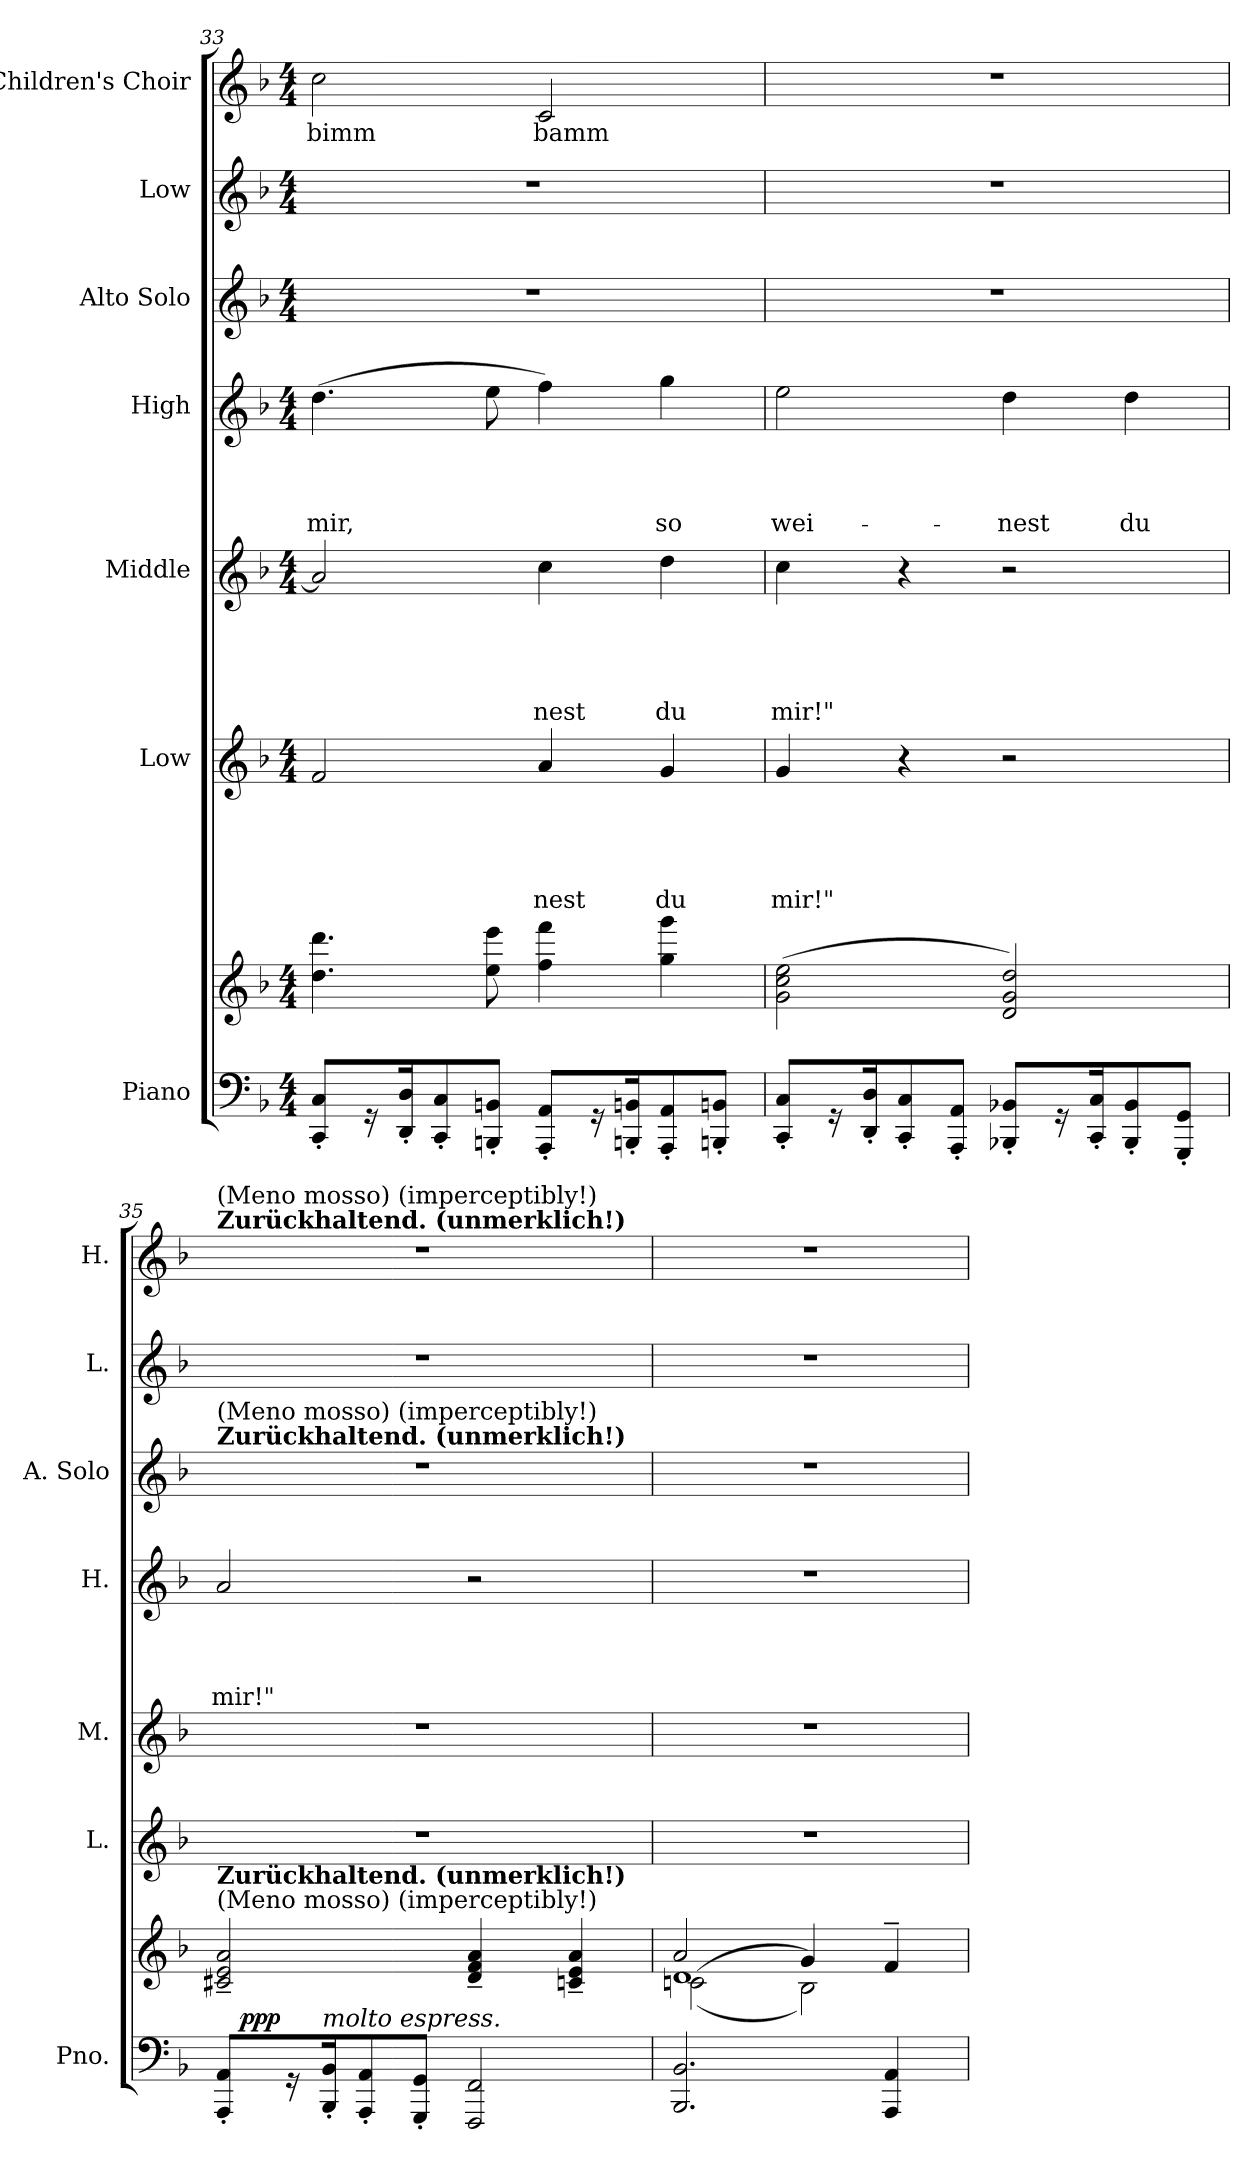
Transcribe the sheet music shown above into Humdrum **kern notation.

**kern	**kern	**dynam	**kern	**text	**text	**text	**text	**text	**kern	**text	**text	**text	**text	**text	**kern	**text	**text	**text	**text	**kern	**kern	**kern	**text
*part7	*part7	*part7	*part6	*part6	*part6	*part6	*part6	*part6	*part5	*part5	*part5	*part5	*part5	*part5	*part4	*part4	*part4	*part4	*part4	*part3	*part2	*part1	*part1
*staff8	*staff7	*staff7/8	*staff6	*staff6	*staff6	*staff6	*staff6	*staff6	*staff5	*staff5	*staff5	*staff5	*staff5	*staff5	*staff4	*staff4	*staff4	*staff4	*staff4	*staff3	*staff2	*staff1	*staff1
*I"Piano	*	*	*I"Low	*	*	*	*	*	*I"Middle	*	*	*	*	*	*I"High	*	*	*	*	*I"Alto Solo	*I"Low	*I"Children's Choir	*
*I'Pno.	*	*	*I'L.	*	*	*	*	*	*I'M.	*	*	*	*	*	*I'H.	*	*	*	*	*I'A.  Solo	*I'L.	*I'H.	*
*clefF4	*clefG2	*	*clefG2	*	*	*	*	*	*clefG2	*	*	*	*	*	*clefG2	*	*	*	*	*clefG2	*clefG2	*clefG2	*
*k[b-]	*k[b-]	*	*k[b-]	*	*	*	*	*	*k[b-]	*	*	*	*	*	*k[b-]	*	*	*	*	*k[b-]	*k[b-]	*k[b-]	*
*F:	*F:	*	*F:	*	*	*	*	*	*F:	*	*	*	*	*	*F:	*	*	*	*	*F:	*F:	*F:	*
*M4/4	*M4/4	*	*M4/4	*	*	*	*	*	*M4/4	*	*	*	*	*	*M4/4	*	*	*	*	*M4/4	*M4/4	*M4/4	*
=33	=33	=33	=33	=33	=33	=33	=33	=33	=33	=33	=33	=33	=33	=33	=33	=33	=33	=33	=33	=33	=33	=33	=33
8CC/'< 8C/'<L	4.dd\ 4.ddd\	.	2f/	.	.	.	.	.	2a/]	.	.	.	.	.	(4.dd\	.	.	.	mir,	1r	1r	2cc\	bimm
16r	.	.	.	.	.	.	.	.	.	.	.	.	.	.	.	.	.	.	.	.	.	.	.
16DD/'< 16D/'<k	.	.	.	.	.	.	.	.	.	.	.	.	.	.	.	.	.	.	.	.	.	.	.
8CC/'< 8C/'<	.	.	.	.	.	.	.	.	.	.	.	.	.	.	.	.	.	.	.	.	.	.	.
8BBBn/'< 8BBn/'<J	8ee\ 8eee\	.	.	.	.	.	.	.	.	.	.	.	.	.	8ee\	.	.	.	.	.	.	.	.
8AAA/'< 8AA/'<L	4ff\ 4fff\	.	4a/	.	.	.	.	-nest	4cc\	.	.	.	.	-nest	4ff\)	.	.	.	.	.	.	2c/	bamm
16r	.	.	.	.	.	.	.	.	.	.	.	.	.	.	.	.	.	.	.	.	.	.	.
16BBBn/'< 16BBn/'<k	.	.	.	.	.	.	.	.	.	.	.	.	.	.	.	.	.	.	.	.	.	.	.
8AAA/'< 8AA/'<	4gg\ 4ggg\	.	4g/	.	.	.	.	du	4dd\	.	.	.	.	du	4gg\	.	.	.	so	.	.	.	.
8BBBn/'< 8BBn/'<J	.	.	.	.	.	.	.	.	.	.	.	.	.	.	.	.	.	.	.	.	.	.	.
!!LO:PB:g=z
=34	=34	=34	=34	=34	=34	=34	=34	=34	=34	=34	=34	=34	=34	=34	=34	=34	=34	=34	=34	=34	=34	=34	=34
8CC/'< 8C/'<L	(2g\ 2cc\ 2ee\	.	4g/	.	.	.	.	mir!"	4cc\	.	.	.	.	mir!"	2ee\	.	.	.	wei-	1r	1r	1r	.
16r	.	.	.	.	.	.	.	.	.	.	.	.	.	.	.	.	.	.	.	.	.	.	.
16DD/'< 16D/'<k	.	.	.	.	.	.	.	.	.	.	.	.	.	.	.	.	.	.	.	.	.	.	.
8CC/'< 8C/'<	.	.	4r	.	.	.	.	.	4r	.	.	.	.	.	.	.	.	.	.	.	.	.	.
8AAA/'< 8AA/'<J	.	.	.	.	.	.	.	.	.	.	.	.	.	.	.	.	.	.	.	.	.	.	.
8BBB-X/'< 8BB-X/'<L	2d/ 2g/ 2dd/)	.	2r	.	.	.	.	.	2r	.	.	.	.	.	4dd\	.	.	.	-nest	.	.	.	.
16r	.	.	.	.	.	.	.	.	.	.	.	.	.	.	.	.	.	.	.	.	.	.	.
16CC/'< 16C/'<k	.	.	.	.	.	.	.	.	.	.	.	.	.	.	.	.	.	.	.	.	.	.	.
8BBB-/'< 8BB-/'<	.	.	.	.	.	.	.	.	.	.	.	.	.	.	4dd\	.	.	.	du	.	.	.	.
8GGG/'< 8GG/'<J	.	.	.	.	.	.	.	.	.	.	.	.	.	.	.	.	.	.	.	.	.	.	.
=35	=35	=35	=35	=35	=35	=35	=35	=35	=35	=35	=35	=35	=35	=35	=35	=35	=35	=35	=35	=35	=35	=35	=35
*^	*	*	*	*	*	*	*	*	*	*	*	*	*	*	*	*	*	*	*	*	*	*	*
!!LO:REH:place=s1:a:fs=7.9:t=3
!!LO:REH:place=s3:a:fs=8.2:t=3
!	!	!	!	!	!	!	!	!	!	!	!	!	!	!	!	!	!	!	!	!	!	!	!LO:TX:a:B:t=Zurückhaltend. (unmerklich!)	!
!	!	!	!	!	!	!	!	!	!	!	!	!	!	!	!	!	!	!	!	!	!	!	!LO:TX:a:t=(Meno mosso) (imperceptibly!)	!
!	!	!	!	!	!	!	!	!	!	!	!	!	!	!	!	!	!	!	!	!	!LO:TX:a:B:t=Zurückhaltend. (unmerklich!)	!	!	!
!	!	!	!	!	!	!	!	!	!	!	!	!	!	!	!	!	!	!	!	!	!LO:TX:a:t=(Meno mosso) (imperceptibly!)	!	!	!
!	!	!	!	!LO:TX:b:B:t=Zurückhaltend. (unmerklich!)	!	!	!	!	!	!	!	!	!	!	!	!	!	!	!	!	!	!	!	!
!	!	!	!	!LO:TX:b:t=(Meno mosso) (imperceptibly!)	!	!	!	!	!	!	!	!	!	!	!	!	!	!	!	!	!	!	!	!
8AAA/'< 8AA/'<L	32ryy	2c#X/~< 2e/~< 2a/~<	.	1r	.	.	.	.	.	1r	.	.	.	.	.	2a/	.	.	.	mir!"	1r	1r	1r	.
!	!	!	!LO:DY:a=2	!	!	!	!	!	!	!	!	!	!	!	!	!	!	!	!	!	!	!	!	!
!	!	!	!LO:DY:n=1:b=2	!	!	!	!	!	!	!	!	!	!	!	!	!	!	!	!	!	!	!	!	!
.	2ryy	.	p pp	.	.	.	.	.	.	.	.	.	.	.	.	.	.	.	.	.	.	.	.	.
16r	.	.	.	.	.	.	.	.	.	.	.	.	.	.	.	.	.	.	.	.	.	.	.	.
!LO:TX:a:i:t=molto espress.	!	!	!	!	!	!	!	!	!	!	!	!	!	!	!	!	!	!	!	!	!	!	!	!
16BBB-/'< 16BB-/'<k	.	.	.	.	.	.	.	.	.	.	.	.	.	.	.	.	.	.	.	.	.	.	.	.
8AAA/'< 8AA/'<	.	.	.	.	.	.	.	.	.	.	.	.	.	.	.	.	.	.	.	.	.	.	.	.
8GGG/'< 8GG/'<J	.	.	.	.	.	.	.	.	.	.	.	.	.	.	.	.	.	.	.	.	.	.	.	.
2FFF/ 2FF/	.	4d/~< 4f/~< 4a/~<	.	.	.	.	.	.	.	.	.	.	.	.	.	2r	.	.	.	.	.	.	.	.
.	4...ryy	.	.	.	.	.	.	.	.	.	.	.	.	.	.	.	.	.	.	.	.	.	.	.
.	.	4cn/~< 4e/~< 4a/~<	.	.	.	.	.	.	.	.	.	.	.	.	.	.	.	.	.	.	.	.	.	.
*v	*v	*	*	*	*	*	*	*	*	*	*	*	*	*	*	*	*	*	*	*	*	*	*	*
=36	=36	=36	=36	=36	=36	=36	=36	=36	=36	=36	=36	=36	=36	=36	=36	=36	=36	=36	=36	=36	=36	=36	=36
*	*^	*	*	*	*	*	*	*	*	*	*	*	*	*	*	*	*	*	*	*	*	*	*
*	*	*^	*	*	*	*	*	*	*	*	*	*	*	*	*	*	*	*	*	*	*	*	*	*
2.BBB-/ 2.BB-/	1d	((>2cn\	2a/	.	1r	.	.	.	.	.	1r	.	.	.	.	.	1r	.	.	.	.	1r	1r	1r	.
.	.	2B-\))	4g/	.	.	.	.	.	.	.	.	.	.	.	.	.	.	.	.	.	.	.	.	.	.
4AAA/ 4AA/	.	.	4f~</	.	.	.	.	.	.	.	.	.	.	.	.	.	.	.	.	.	.	.	.	.	.
*	*v	*v	*v	*	*	*	*	*	*	*	*	*	*	*	*	*	*	*	*	*	*	*	*	*	*
=	=	=	=	=	=	=	=	=	=	=	=	=	=	=	=	=	=	=	=	=	=	=	=
*-	*-	*-	*-	*-	*-	*-	*-	*-	*-	*-	*-	*-	*-	*-	*-	*-	*-	*-	*-	*-	*-	*-	*-
